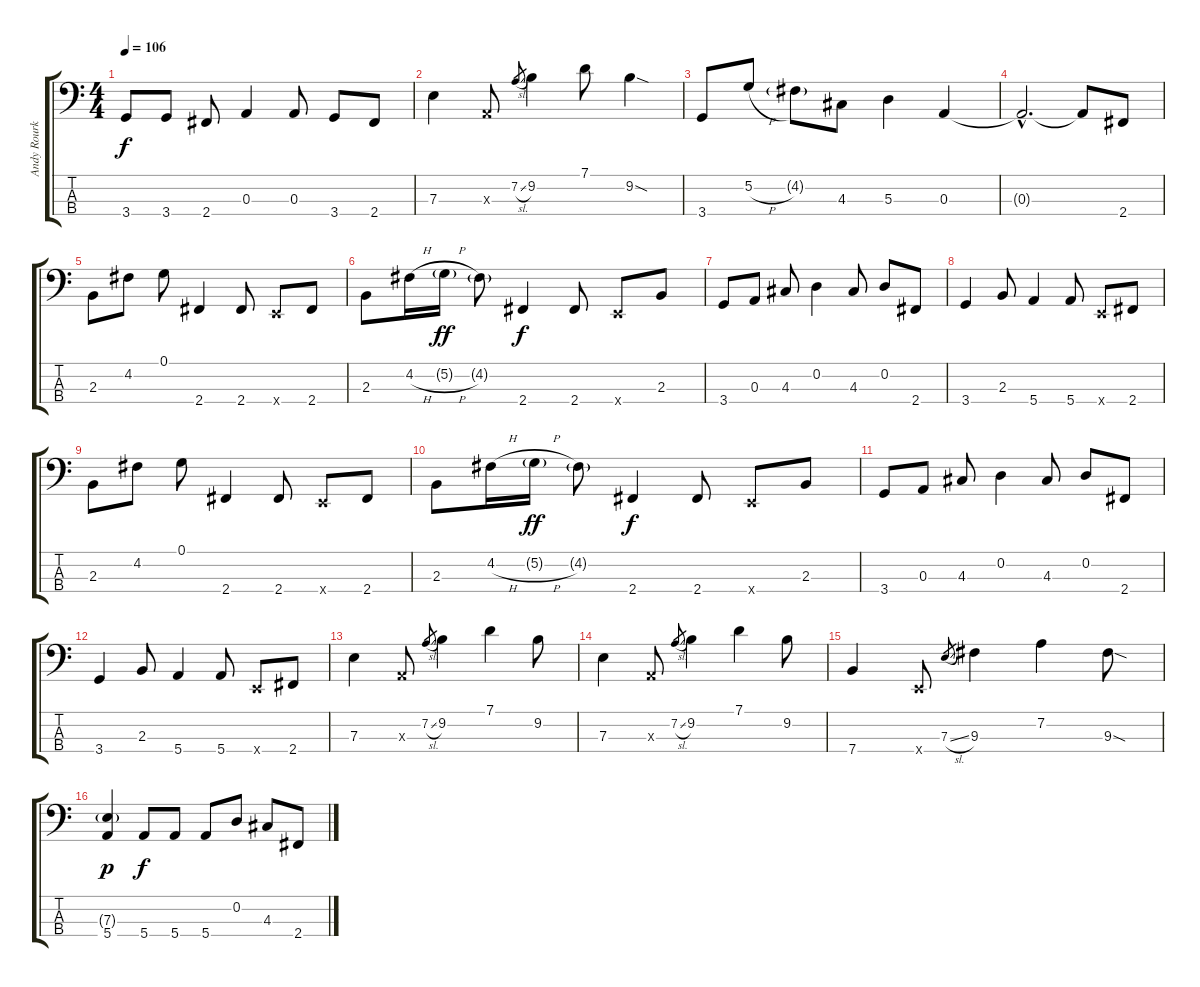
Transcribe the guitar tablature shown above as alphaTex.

\track ("Andy Rourke" "Andy Rourk") {instrument electricbasspick}
\staff {score tabs}
\tuning (G2 D2 A1 E1) {hide}
\ts (4 4)
\tempo 106
\clef f4
\ks c
3.4.8{dy f} 3.4.8 2.4.8 0.3.4 0.3.8 3.4.8 2.4.8 |
7.3.4 0.3{x}.8 7.2{sl}.8{gr} 9.2.4 7.1.8 9.2{sod}.4 |
3.4.8 5.2{h}.8 4.2{g}.8 4.3.8 5.3.4 0.3.4 |
0.3{hac t}.2{d} 0.3{t}.8 2.4.8 |
2.3.8 4.2.8 0.1.8 2.4.4 2.4.8 0.4{x}.8 2.4.8 |
2.3.8 4.2{h}.16 5.2{h g}.16{dy ff} 4.2{g}.8 2.4.4{dy f} 2.4.8 0.4{x}.8 2.3.8 |
3.4.8 0.3.8 4.3.8 0.2.4 4.3.8 0.2.8 2.4.8 |
3.4.4 2.3.8 5.4.4 5.4.8 0.4{x}.8 2.4.8 |
2.3.8 4.2.8 0.1.8 2.4.4 2.4.8 0.4{x}.8 2.4.8 |
2.3.8 4.2{h}.16 5.2{h g}.16{dy ff} 4.2{g}.8 2.4.4{dy f} 2.4.8 0.4{x}.8 2.3.8 |
3.4.8 0.3.8 4.3.8 0.2.4 4.3.8 0.2.8 2.4.8 |
3.4.4 2.3.8 5.4.4 5.4.8 0.4{x}.8 2.4.8 |
7.3.4 0.3{x}.8 7.2{sl}.8{gr} 9.2.4 7.1.4 9.2.8 |
7.3.4 0.3{x}.8 7.2{sl}.8{gr} 9.2.4 7.1.4 9.2.8 |
7.4.4 0.4{x}.8 7.3{sl}.8{gr} 9.3.4 7.2.4 9.3{sod}.8 |
(7.3{g} 5.4).4{dy p} 5.4.8{dy f} 5.4.8 5.4.8 0.2.8 4.3.8 2.4.8
